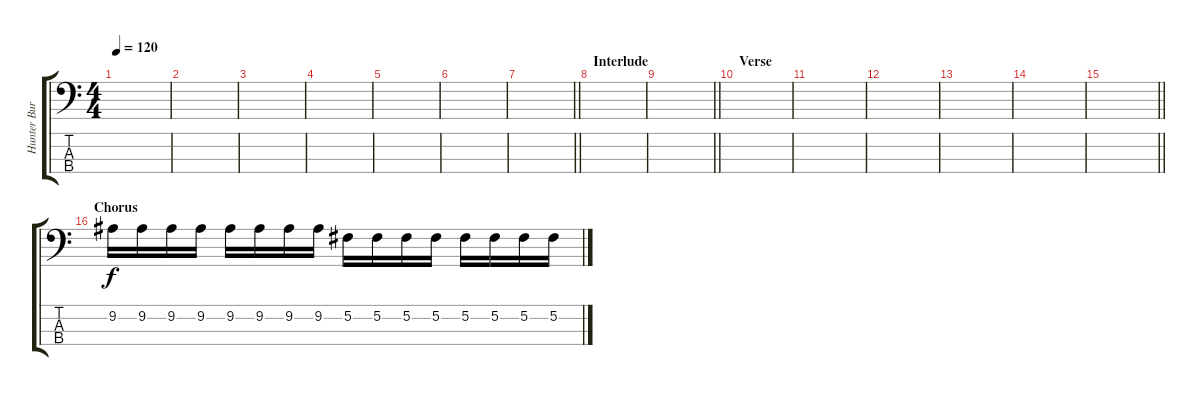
\track ("Hunter Burgan (Bass)" "Hunter Bur") {instrument electricbassfinger}
\staff {score tabs}
\tuning (Gb2 Db2 Ab1 Eb1) {hide}
\ts (4 4)
\tempo 120
\clef f4
\ks c
|
|
|
|
|
|
\barLineRight lightlight
|
\section ("" "Interlude")
|
\barLineRight lightlight
|
\section ("" "Verse")
|
|
|
|
|
\barLineRight lightlight
|
\section ("" "Chorus")
9.2.16{instrument electricbassfinger} 9.2.16 9.2.16 9.2.16 9.2.16 9.2.16 9.2.16 9.2.16 5.2.16 5.2.16 5.2.16 5.2.16 5.2.16 5.2.16 5.2.16 5.2.16
